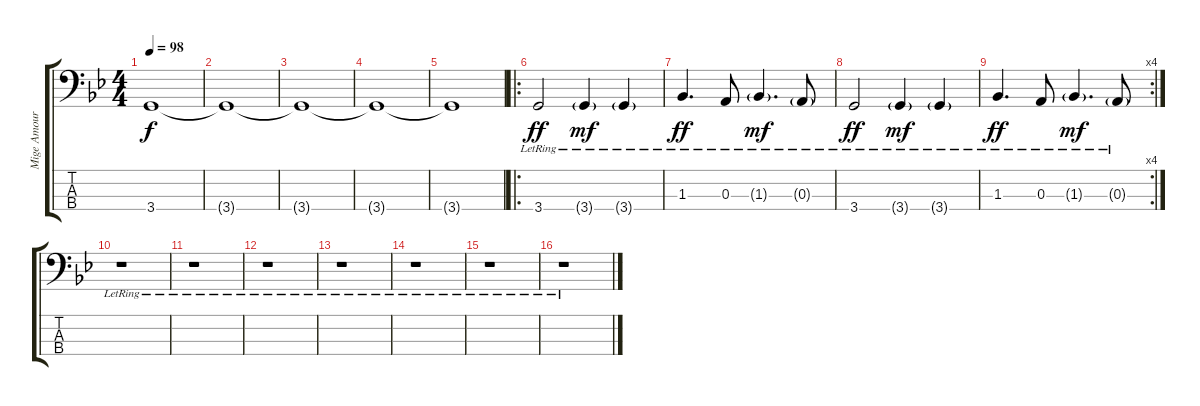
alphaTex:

\track ("Mige Amour" "Mige Amour") {instrument electricbassfinger}
\staff {score tabs}
\tuning (G2 D2 A1 E1) {hide}
\ts (4 4)
\tempo 98
\clef f4
\ks bb
3.4{t}.1{dy f} |
3.4{t}.1 |
3.4{t}.1 |
3.4{t}.1 |
3.4{t}.1 |
\ro
3.4{lr}.2{dy ff} 3.4{g lr}.4{dy mf} 3.4{g lr}.4 |
1.3{lr}.4{d dy ff} 0.3{lr}.8 1.3{g lr}.4{d dy mf} 0.3{g lr}.8 |
3.4{lr}.2{dy ff} 3.4{g lr}.4{dy mf} 3.4{g lr}.4 |
\rc 4
1.3{lr}.4{d dy ff} 0.3{lr}.8 1.3{g lr}.4{d dy mf} 0.3{g lr}.8 |
r.1 |
r.1 |
r.1 |
r.1 |
r.1 |
r.1 |
r.1
